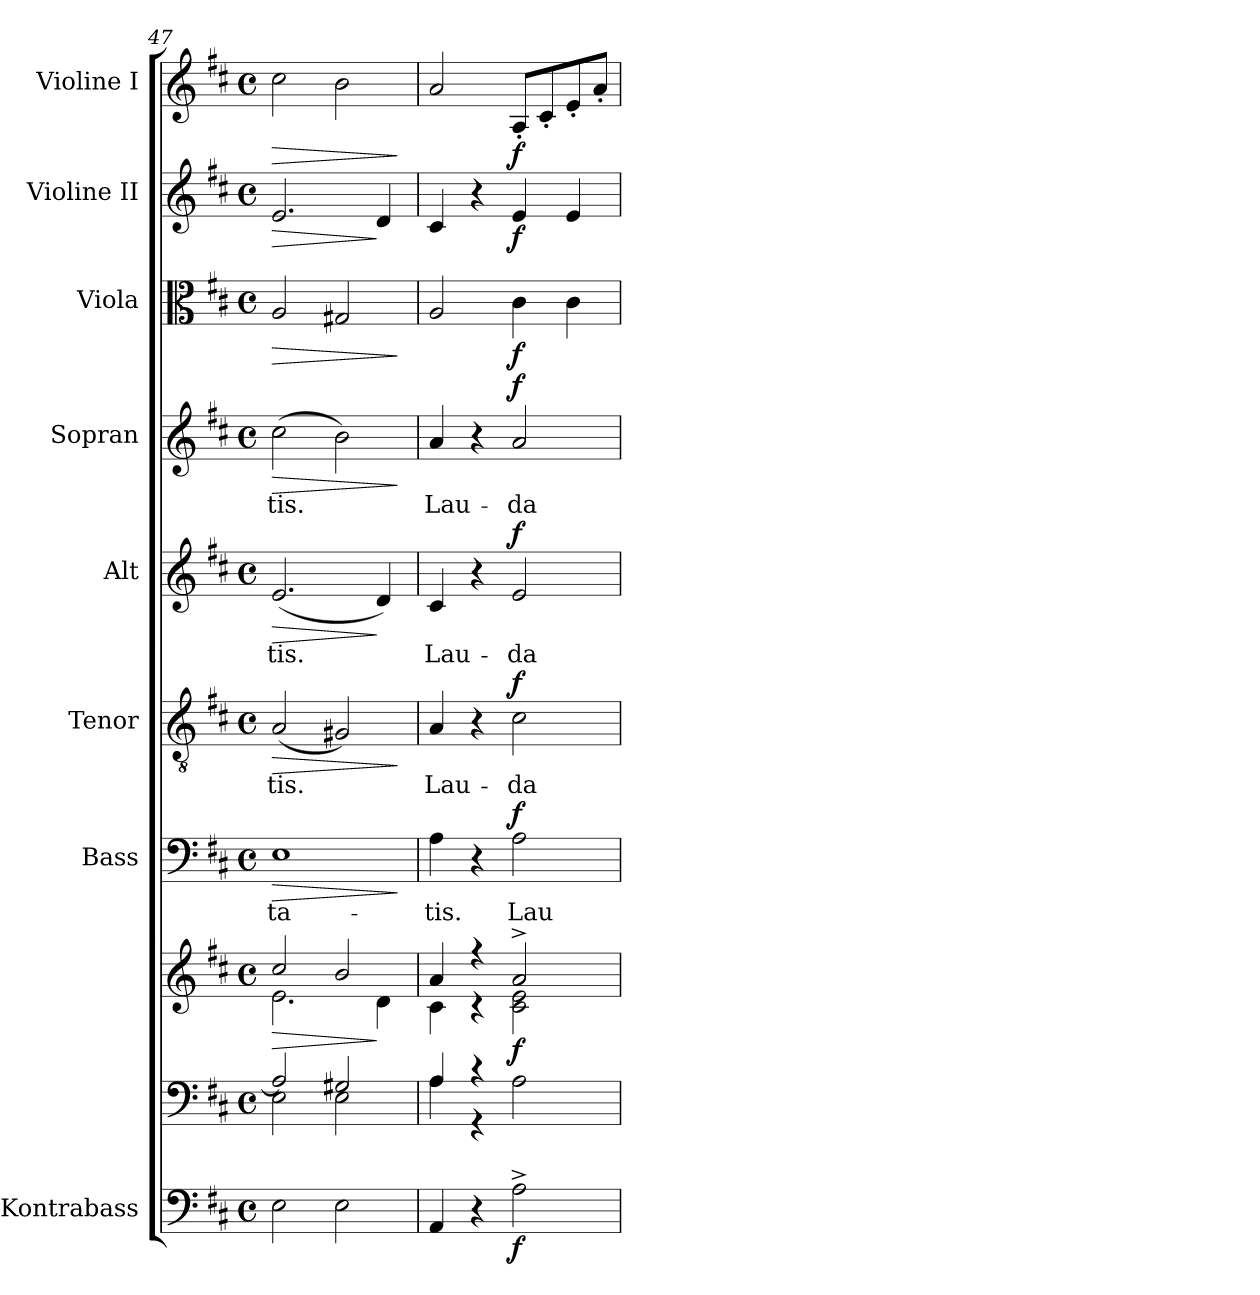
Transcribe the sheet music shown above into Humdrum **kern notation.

**kern	**dynam	**kern	**kern	**dynam	**kern	**text	**dynam	**kern	**text	**dynam	**kern	**text	**dynam	**kern	**text	**dynam	**kern	**dynam	**kern	**dynam	**kern	**dynam
*part9	*part9	*part8	*part8	*part8	*part7	*part7	*part7	*part6	*part6	*part6	*part5	*part5	*part5	*part4	*part4	*part4	*part3	*part3	*part2	*part2	*part1	*part1
*staff10	*staff10	*staff9	*staff8	*staff8/9	*staff7	*staff7	*staff7	*staff6	*staff6	*staff6	*staff5	*staff5	*staff5	*staff4	*staff4	*staff4	*staff3	*staff3	*staff2	*staff2	*staff1	*staff1
*I"Kontrabass	*	*	*	*	*I"Bass	*	*	*I"Tenor	*	*	*I"Alt	*	*	*I"Sopran	*	*	*I"Viola	*	*I"Violine II	*	*I"Violine I	*
*I'Kb.	*	*	*	*	*I'B.	*	*	*I'T.	*	*	*I'A.	*	*	*I'S.	*	*	*I'Vla.	*	*I'Vl. II	*	*I'Vl. I	*
!!LO:PB:g=z
*clefF4	*	*clefF4	*clefG2	*	*clefF4	*	*	*clefGv2	*	*	*clefG2	*	*	*clefG2	*	*	*clefC3	*	*clefG2	*	*clefG2	*
*ITrd7c12	*	*	*	*	*	*	*	*	*	*	*	*	*	*	*	*	*	*	*	*	*	*
*k[f#c#]	*	*k[f#c#]	*k[f#c#]	*	*k[f#c#]	*	*	*k[f#c#]	*	*	*k[f#c#]	*	*	*k[f#c#]	*	*	*k[f#c#]	*	*k[f#c#]	*	*k[f#c#]	*
*D:	*	*D:	*D:	*	*D:	*	*	*D:	*	*	*D:	*	*	*D:	*	*	*D:	*	*D:	*	*D:	*
*M4/4	*	*M4/4	*M4/4	*	*M4/4	*	*	*M4/4	*	*	*M4/4	*	*	*M4/4	*	*	*M4/4	*	*M4/4	*	*M4/4	*
*met(c)	*	*met(c)	*met(c)	*	*met(c)	*	*	*met(c)	*	*	*met(c)	*	*	*met(c)	*	*	*met(c)	*	*met(c)	*	*met(c)	*
=47	=47	=47	=47	=47	=47	=47	=47	=47	=47	=47	=47	=47	=47	=47	=47	=47	=47	=47	=47	=47	=47	=47
*	*	*^	*	*	*	*	*	*	*	*	*	*	*	*	*	*	*	*	*	*	*	*
!	!	!	!	!	!LO:HP:b	!	!LO:LY:b	!LO:HP:b	!	!LO:LY:b	!LO:HP:b	!	!LO:LY:b	!LO:HP:b	!	!LO:LY:b	!LO:HP:b	!	!LO:HP:b	!	!LO:HP:b	!	!LO:HP:b
*	*	*	*	*^	*	*	*	*	*	*	*	*	*	*	*	*	*	*	*	*	*	*	*
2EE\	.	2A/]	2E\	2cc#/	2.e\	>	1E	-ta-	>	(<2A/	-tis.	>	(<2.e/	-tis.	>	(>2cc#\	-tis.	>	2A/	>	2.e/	>	2cc#\	>
2EE\	.	2G#X/	2E\	2b/	.	.	.	.	.	2G#X/)	.	.	.	.	.	2b\)	.	.	2G#X/	.	.	.	2b\	.
.	.	.	.	.	4d\	]	.	.	.	.	.	.	4d/)	.	]	.	.	.	.	.	4d/	]	.	.
*	*	*v	*v	*	*	*	*	*	*	*	*	*	*	*	*	*	*	*	*	*	*	*	*	*
*	*	*	*v	*v	*	*	*	*	*	*	*	*	*	*	*	*	*	*	*	*	*	*	*
.	.	.	.	.	.	.	]	.	.	]	.	.	.	.	.	]	.	]	.	.	.	]
=48	=48	=48	=48	=48	=48	=48	=48	=48	=48	=48	=48	=48	=48	=48	=48	=48	=48	=48	=48	=48	=48	=48
*	*	*^	*^	*	*	*	*	*	*	*	*	*	*	*	*	*	*	*	*	*	*	*
!	!	!	!	!	!	!	!	!LO:LY:b	!	!	!LO:LY:b	!	!	!LO:LY:b	!	!	!LO:LY:b	!	!	!	!	!	!	!
4AAA/	.	4A/	4A\	4a/	4c#\	.	4A\	-tis.	.	4A/	Lau-	.	4c#/	Lau-	.	4a/	Lau-	.	2A/	.	4c#/	.	2a/	.
4r	.	4r	4r	4r	4r	.	4r	.	.	4r	.	.	4r	.	.	4r	.	.	.	.	4r	.	.	.
!	!LO:DY:b	!	!	!	!	!LO:DY:b	!	!LO:LY:b	!LO:DY:a	!	!LO:LY:b	!LO:DY:a	!	!LO:LY:b	!LO:DY:a	!	!LO:LY:b	!LO:DY:a	!	!LO:DY:b	!	!LO:DY:b	!	!LO:DY:b
2AA^>\	f	2A\	2A\yy	2a^>/	2c#\ 2e\	f	2A\	Lau-	f	2c#\	-da-	f	2e/	-da-	f	2a/	-da-	f	4c#\	f	4e/	f	8A'</L	f
.	.	.	.	.	.	.	.	.	.	.	.	.	.	.	.	.	.	.	.	.	.	.	8c#'</	.
.	.	.	.	.	.	.	.	.	.	.	.	.	.	.	.	.	.	.	4c#\	.	4e/	.	8e'</	.
.	.	.	.	.	.	.	.	.	.	.	.	.	.	.	.	.	.	.	.	.	.	.	8a'</J	.
*	*	*v	*v	*	*	*	*	*	*	*	*	*	*	*	*	*	*	*	*	*	*	*	*	*
*	*	*	*v	*v	*	*	*	*	*	*	*	*	*	*	*	*	*	*	*	*	*	*	*
=	=	=	=	=	=	=	=	=	=	=	=	=	=	=	=	=	=	=	=	=	=	=
*-	*-	*-	*-	*-	*-	*-	*-	*-	*-	*-	*-	*-	*-	*-	*-	*-	*-	*-	*-	*-	*-	*-
